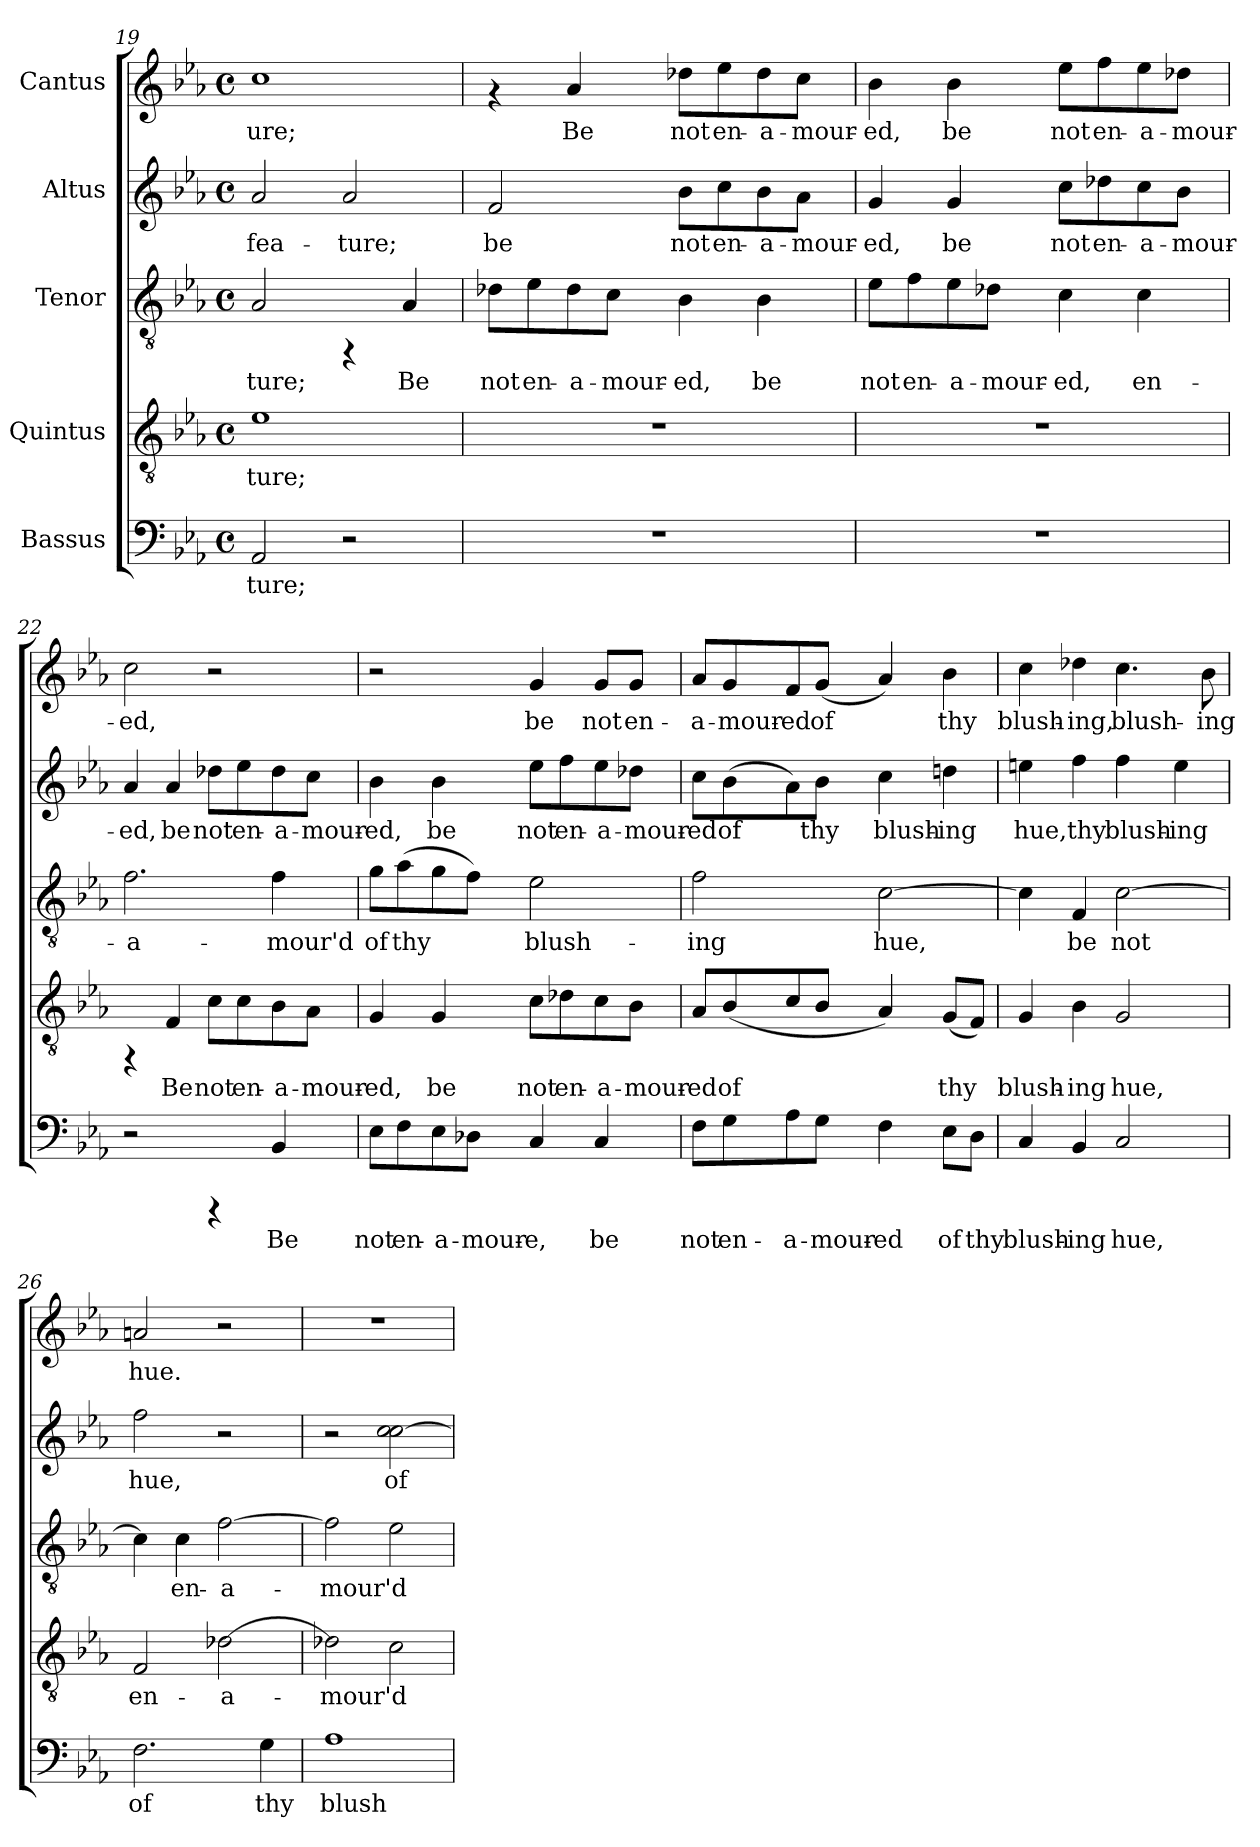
**kern	**text	**kern	**text	**kern	**text	**kern	**text	**kern	**text
*part5	*part5	*part4	*part4	*part3	*part3	*part2	*part2	*part1	*part1
*staff5	*staff5	*staff4	*staff4	*staff3	*staff3	*staff2	*staff2	*staff1	*staff1
*I"Bassus	*	*I"Quintus	*	*I"Tenor	*	*I"Altus	*	*I"Cantus	*
*clefF4	*	*clefGv2	*	*clefGv2	*	*clefG2	*	*clefG2	*
*k[b-e-a-]	*	*k[b-e-a-]	*	*k[b-e-a-]	*	*k[b-e-a-]	*	*k[b-e-a-]	*
*E-:	*	*E-:	*	*E-:	*	*E-:	*	*E-:	*
*M4/4	*	*M4/4	*	*M4/4	*	*M4/4	*	*M4/4	*
*met(c)	*	*met(c)	*	*met(c)	*	*met(c)	*	*met(c)	*
=19	=19	=19	=19	=19	=19	=19	=19	=19	=19
!	!LO:LY:b:cj	!	!LO:LY:b:cj	!	!LO:LY:b:cj	!	!LO:LY:b:cj	!	!LO:LY:b:cj
2AA-/	-ture;	1e-	-ture;	2A-/	-ture;	2a-/	fea-	1cc	-ure;
!	!	!	!	!	!	!	!LO:LY:b:cj	!	!
2r	.	.	.	4rFF	.	2a-/	-ture;	.	.
!	!	!	!	!	!LO:LY:b:cj	!	!	!	!
.	.	.	.	4A-/	Be	.	.	.	.
=20	=20	=20	=20	=20	=20	=20	=20	=20	=20
!	!	!	!	!	!LO:LY:b:cj	!	!LO:LY:b:cj	!	!
1r	.	1r	.	8d-X\L	not	2f/	be	4rf	.
!	!	!	!	!	!LO:LY:b:cj	!	!	!	!
.	.	.	.	8e-\	en-	.	.	.	.
!	!	!	!	!	!LO:LY:b:cj	!	!	!	!LO:LY:b:cj
.	.	.	.	8d-\	-a-	.	.	4a-/	Be
!	!	!	!	!	!LO:LY:b:cj	!	!	!	!
.	.	.	.	8c\J	-mour-	.	.	.	.
!	!	!	!	!	!LO:LY:b:cj	!	!LO:LY:b:cj	!	!LO:LY:b:cj
.	.	.	.	4B-\	-ed,	8b-\L	not	8dd-X\L	not
!	!	!	!	!	!	!	!LO:LY:b:cj	!	!LO:LY:b:cj
.	.	.	.	.	.	8cc\	en-	8ee-\	en-
!	!	!	!	!	!LO:LY:b:cj	!	!LO:LY:b:cj	!	!LO:LY:b:cj
.	.	.	.	4B-\	be	8b-\	-a-	8dd-\	-a-
!	!	!	!	!	!	!	!LO:LY:b:cj	!	!LO:LY:b:cj
.	.	.	.	.	.	8a-\J	-mour-	8cc\J	-mour-
=21	=21	=21	=21	=21	=21	=21	=21	=21	=21
!	!	!	!	!	!LO:LY:b:cj	!	!LO:LY:b:cj	!	!LO:LY:b:cj
1r	.	1r	.	8e-\L	not	4g/	-ed,	4b-\	-ed,
!	!	!	!	!	!LO:LY:b:cj	!	!	!	!
.	.	.	.	8f\	en-	.	.	.	.
!	!	!	!	!	!LO:LY:b:cj	!	!LO:LY:b:cj	!	!LO:LY:b:cj
.	.	.	.	8e-\	-a-	4g/	be	4b-\	be
!	!	!	!	!	!LO:LY:b:cj	!	!	!	!
.	.	.	.	8d-X\J	-mour-	.	.	.	.
!	!	!	!	!	!LO:LY:b:cj	!	!LO:LY:b:cj	!	!LO:LY:b:cj
.	.	.	.	4c\	-ed,	8cc\L	not	8ee-\L	not
!	!	!	!	!	!	!	!LO:LY:b:cj	!	!LO:LY:b:cj
.	.	.	.	.	.	8dd-X\	en-	8ff\	en-
!	!	!	!	!	!LO:LY:b:cj	!	!LO:LY:b:cj	!	!LO:LY:b:cj
.	.	.	.	4c\	en-	8cc\	-a-	8ee-\	-a-
!	!	!	!	!	!	!	!LO:LY:b:cj	!	!LO:LY:b:cj
.	.	.	.	.	.	8b-\J	-mour-	8dd-X\J	-mour-
!!LO:PB:g=z
=22	=22	=22	=22	=22	=22	=22	=22	=22	=22
!	!	!	!	!	!LO:LY:b:cj	!	!LO:LY:b:cj	!	!LO:LY:b:cj
2r	.	4rFF	.	2.f\	-a-	4a-/	-ed,	2cc\	-ed,
!	!	!	!LO:LY:b:cj	!	!	!	!LO:LY:b:cj	!	!
.	.	4F/	Be	.	.	4a-/	be	.	.
!	!	!	!LO:LY:b:cj	!	!	!	!LO:LY:b:cj	!	!
4rCCC	.	8c\L	not	.	.	8dd-X\L	not	2r	.
!	!	!	!LO:LY:b:cj	!	!	!	!LO:LY:b:cj	!	!
.	.	8c\	en-	.	.	8ee-\	en-	.	.
!	!LO:LY:b:cj	!	!LO:LY:b:cj	!	!LO:LY:b:cj	!	!LO:LY:b:cj	!	!
4BB-/	Be	8B-\	-a-	4f\	-mour'd	8dd-\	-a-	.	.
!	!	!	!LO:LY:b:cj	!	!	!	!LO:LY:b:cj	!	!
.	.	8A-\J	-mour-	.	.	8cc\J	-mour-	.	.
=23	=23	=23	=23	=23	=23	=23	=23	=23	=23
!	!LO:LY:b:cj	!	!LO:LY:b:cj	!	!LO:LY:b:cj	!	!LO:LY:b:cj	!	!
8E-\L	not	4G/	-ed,	8g\L	of	4b-\	-ed,	2r	.
!	!LO:LY:b:cj	!	!	!	!LO:LY:b:cj	!	!	!	!
8F\	en-	.	.	(>8a-\	thy	.	.	.	.
!	!LO:LY:b:cj	!	!LO:LY:b:cj	!	!LO:LY:b:cj	!	!LO:LY:b:cj	!	!
8E-\	-a-	4G/	be	8g\	.	4b-\	be	.	.
!	!LO:LY:b:cj	!	!	!	!LO:LY:b:cj	!	!	!	!
8D-X\J	-mour-	.	.	8f\J)	.	.	.	.	.
!	!LO:LY:b:cj	!	!LO:LY:b:cj	!	!LO:LY:b:cj	!	!LO:LY:b:cj	!	!LO:LY:b:cj
4C/	-e,	8c\L	not	2e-\	blush-	8ee-\L	not	4g/	be
!	!	!	!LO:LY:b:cj	!	!	!	!LO:LY:b:cj	!	!
.	.	8d-X\	en-	.	.	8ff\	en-	.	.
!	!LO:LY:b:cj	!	!LO:LY:b:cj	!	!	!	!LO:LY:b:cj	!	!LO:LY:b:cj
4C/	be	8c\	-a-	.	.	8ee-\	-a-	8g/L	not
!	!	!	!LO:LY:b:cj	!	!	!	!LO:LY:b:cj	!	!LO:LY:b:cj
.	.	8B-\J	-mour-	.	.	8dd-X\J	-mour-	8g/J	en-
=24	=24	=24	=24	=24	=24	=24	=24	=24	=24
!	!LO:LY:b:cj	!	!LO:LY:b:cj	!	!LO:LY:b:cj	!	!LO:LY:b:cj	!	!LO:LY:b:cj
8F\L	not	8A-/L	-ed	2f\	-ing	8cc\L	-ed	8a-/L	-a-
!	!LO:LY:b:cj	!	!LO:LY:b:cj	!	!	!	!LO:LY:b:cj	!	!LO:LY:b:cj
8G\	en-	(<8B-/	of	.	.	(>8b-\	of	8g/	-mour-
!	!LO:LY:b:cj	!	!LO:LY:b:cj	!	!	!	!LO:LY:b:cj	!	!LO:LY:b:cj
8A-\	-a-	8c/	.	.	.	8a-\)	.	8f/	-ed
!	!LO:LY:b:cj	!	!LO:LY:b:cj	!	!	!	!LO:LY:b:cj	!	!LO:LY:b:cj
8G\J	-mour-	8B-/J	.	.	.	8b-\J	thy	(<8g/J	of
!	!LO:LY:b:cj	!	!LO:LY:b:cj	!	!LO:LY:b:cj	!	!LO:LY:b:cj	!	!LO:LY:b:cj
4F\	-ed	4A-/)	.	[<2c\	hue,	4cc\	blush-	4a-/)	.
!	!LO:LY:b:cj	!	!LO:LY:b:cj	!	!	!	!LO:LY:b:cj	!	!LO:LY:b:cj
8E-\L	of	(<8G/L	thy	.	.	4ddn\	-ing	4b-\	thy
!	!LO:LY:b:cj	!	!LO:LY:b:cj	!	!	!	!	!	!
8D\J	thy	8F/J)	.	.	.	.	.	.	.
!!LO:LB:g=z
=25	=25	=25	=25	=25	=25	=25	=25	=25	=25
!	!LO:LY:b:cj	!	!LO:LY:b:cj	!	!LO:LY:b:cj	!	!LO:LY:b:cj	!	!LO:LY:b:cj
4C/	blush-	4G/	blush-	4c\]	.	4een\	hue,	4cc\	blush-
!	!LO:LY:b:cj	!	!LO:LY:b:cj	!	!LO:LY:b:cj	!	!LO:LY:b:cj	!	!LO:LY:b:cj
4BB-/	-ing	4B-\	-ing	4F/	be	4ff\	thy	4dd-X\	-ing,
!	!LO:LY:b:cj	!	!LO:LY:b:cj	!	!LO:LY:b:cj	!	!LO:LY:b:cj	!	!LO:LY:b:cj
2C/	hue,	2G/	hue,	[>2c\	not	4ff\	blush-	4.cc\	blush-
!	!	!	!	!	!	!	!LO:LY:b:cj	!	!
.	.	.	.	.	.	4ee\	-ing	.	.
!	!	!	!	!	!	!	!	!	!LO:LY:b:cj
.	.	.	.	.	.	.	.	8b-\	-ing
=26	=26	=26	=26	=26	=26	=26	=26	=26	=26
!	!LO:LY:b:cj	!	!LO:LY:b:cj	!	!LO:LY:b:cj	!	!LO:LY:b:cj	!	!LO:LY:b:cj
2.F\	of	2F/	en-	4c\]	.	2ff\	hue,	2an/	hue.
!	!	!	!	!	!LO:LY:b:cj	!	!	!	!
.	.	.	.	4c\	en-	.	.	.	.
!	!	!	!LO:LY:b:cj	!	!LO:LY:b:cj	!	!	!	!
.	.	[>2d-X\	-a-	[>2f\	-a-	2r	.	2r	.
!	!LO:LY:b:cj	!	!	!	!	!	!	!	!
4G\	thy	.	.	.	.	.	.	.	.
=27	=27	=27	=27	=27	=27	=27	=27	=27	=27
!	!LO:LY:b:cj	!	!LO:LY:b:cj	!	!LO:LY:b:cj	!	!	!	!
1A-	blush-	2d-X\]	-mour'd	2f\]	-mour'd	2r	.	1r	.
!	!	!	!LO:LY:b:cj	!	!LO:LY:b:cj	!	!LO:LY:b:cj	!	!
.	.	2c\	.	2e-\	.	2cc\ [>2cc\	of	.	.
=	=	=	=	=	=	=	=	=	=
*-	*-	*-	*-	*-	*-	*-	*-	*-	*-
